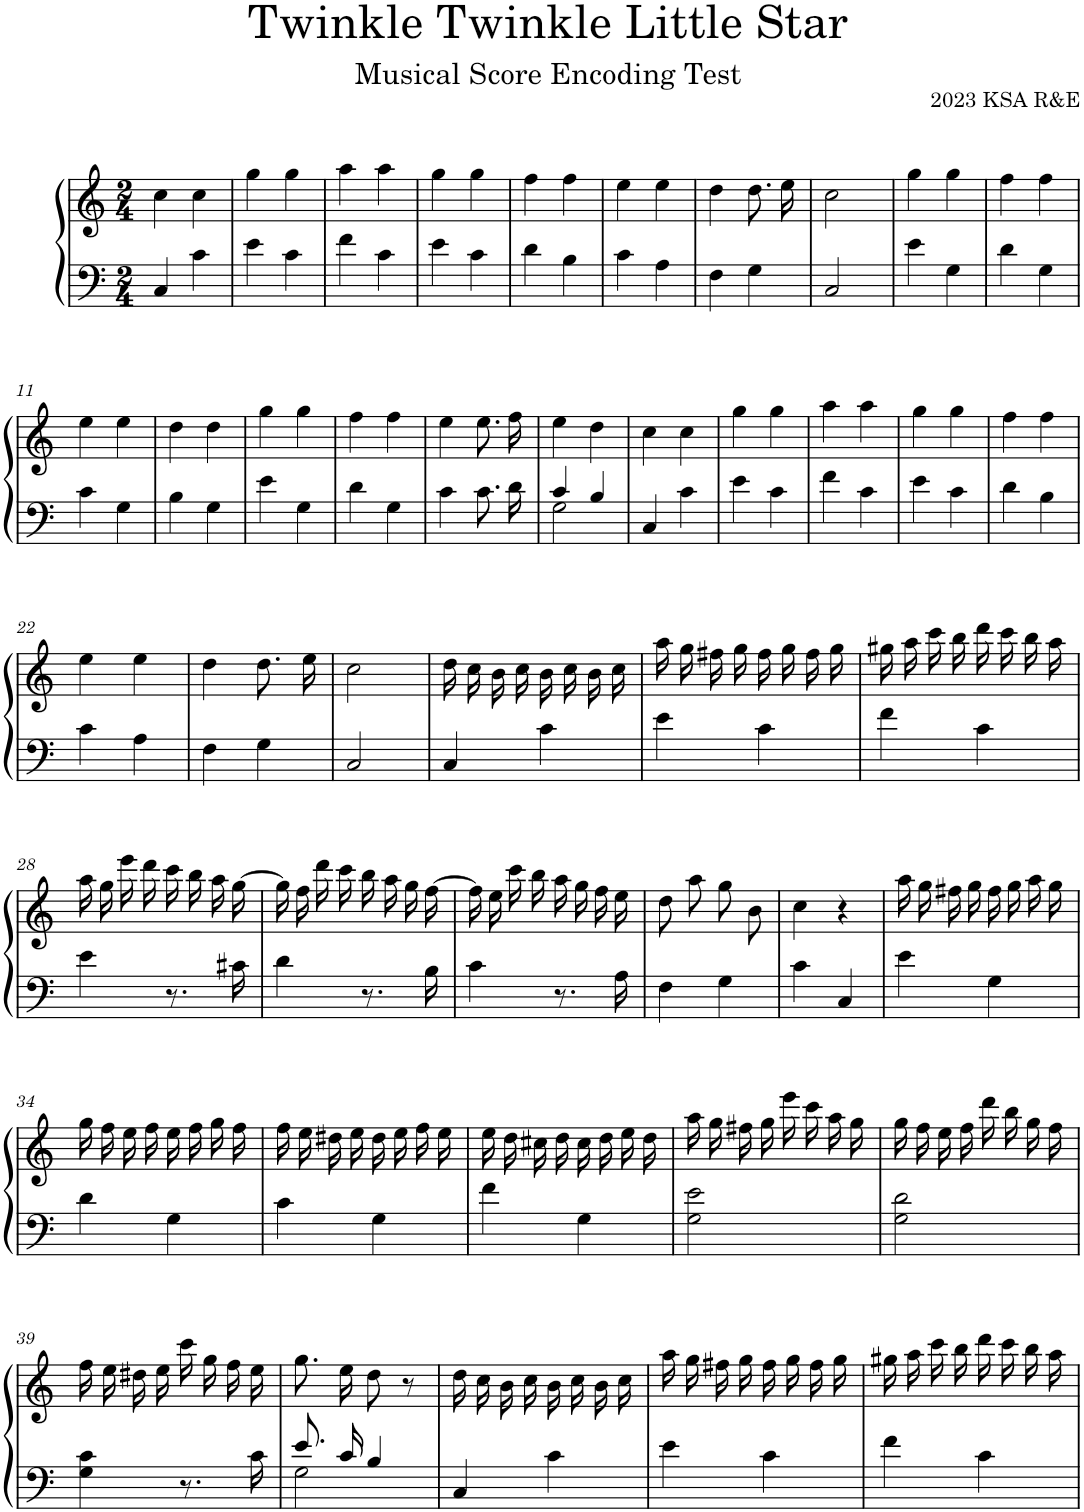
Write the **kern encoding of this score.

**kern	**kern
*part1	*part1
*staff2	*staff1
*I"피아노	*
*clefF4	*clefG2
*k[]	*k[]
*M2/4	*M2/4
=1	=1
4C/	4cc\
4c\	4cc\
=2	=2
4e\	4gg\
4c\	4gg\
=3	=3
4f\	4aa\
4c\	4aa\
=4	=4
4e\	4gg\
4c\	4gg\
=5	=5
4d\	4ff\
4B\	4ff\
=6	=6
4c\	4ee\
4A\	4ee\
=7	=7
4F\	4dd\
4G\	8.dd\L
.	16ee\Jk
=8	=8
2C/	2cc\
=9	=9
4e\	4gg\
4G\	4gg\
=10	=10
4d\	4ff\
4G\	4ff\
!!LO:LB:g=z
=11	=11
4c\	4ee\
4G\	4ee\
=12	=12
4B\	4dd\
4G\	4dd\
=13	=13
4e\	4gg\
4G\	4gg\
=14	=14
4d\	4ff\
4G\	4ff\
=15	=15
4c\	4ee\
8.c\L	8.ee\L
16d\Jk	16ff\Jk
=16	=16
*^	*
4c/	2G\	4ee\
4B/	.	4dd\
*v	*v	*
=17	=17
4C/	4cc\
4c\	4cc\
=18	=18
4e\	4gg\
4c\	4gg\
=19	=19
4f\	4aa\
4c\	4aa\
=20	=20
4e\	4gg\
4c\	4gg\
=21	=21
4d\	4ff\
4B\	4ff\
!!LO:LB:g=z
=22	=22
4c\	4ee\
4A\	4ee\
=23	=23
4F\	4dd\
4G\	8.dd\L
.	16ee\Jk
=24	=24
2C/	2cc\
=25	=25
4C/	16dd\LL
.	16cc\J
.	16b\L
.	16cc\JJ
4c\	16b\LL
.	16cc\J
.	16b\L
.	16cc\JJ
=26	=26
4e\	16aa\LL
.	16gg\J
.	16ff#X\L
.	16gg\JJ
4c\	16ff#\LL
.	16gg\J
.	16ff#\L
.	16gg\JJ
=27	=27
4f\	16gg#X\LL
.	16aa\J
.	16ccc\L
.	16bb\JJ
4c\	16ddd\LL
.	16ccc\J
.	16bb\L
.	16aa\JJ
!!LO:LB:g=z
=28	=28
4e\	16aa\LL
.	16gg\J
.	16eee\L
.	16ddd\JJ
8.r	16ccc\LL
.	16bb\J
.	16aa\L
16c#X\	[16gg\JJ
=29	=29
4d\	16gg\LL]
.	16ff\J
.	16ddd\L
.	16ccc\JJ
8.r	16bb\LL
.	16aa\J
.	16gg\L
16B\	[16ff\JJ
=30	=30
4c\	16ff\LL]
.	16ee\J
.	16ccc\L
.	16bb\JJ
8.r	16aa\LL
.	16gg\J
.	16ff\L
16A\	16ee\JJ
=31	=31
4F\	8dd\L
.	8aa\J
4G\	8gg\L
.	8b\J
=32	=32
4c\	4cc\
4C/	4r
=33	=33
4e\	16aa\LL
.	16gg\J
.	16ff#X\L
.	16gg\JJ
4G\	16ff#\LL
.	16gg\J
.	16aa\L
.	16gg\JJ
!!LO:LB:g=z
=34	=34
4d\	16gg\LL
.	16ff\J
.	16ee\L
.	16ff\JJ
4G\	16ee\LL
.	16ff\J
.	16gg\L
.	16ff\JJ
=35	=35
4c\	16ff\LL
.	16ee\J
.	16dd#X\L
.	16ee\JJ
4G\	16dd#\LL
.	16ee\J
.	16ff\L
.	16ee\JJ
=36	=36
4f\	16ee\LL
.	16dd\J
.	16cc#X\L
.	16dd\JJ
4G\	16cc#\LL
.	16dd\J
.	16ee\L
.	16dd\JJ
=37	=37
2G\ 2e\	16aa\LL
.	16gg\J
.	16ff#X\L
.	16gg\JJ
.	16eee\LL
.	16ccc\J
.	16aa\L
.	16gg\JJ
=38	=38
2G\ 2d\	16gg\LL
.	16ff\J
.	16ee\L
.	16ff\JJ
.	16ddd\LL
.	16bb\J
.	16gg\L
.	16ff\JJ
!!LO:LB:g=z
=39	=39
4G\ 4c\	16ff\LL
.	16ee\J
.	16dd#X\L
.	16ee\JJ
8.r	16ccc\LL
.	16gg\J
.	16ff\L
16c\	16ee\JJ
=40	=40
*^	*
8.e/L	2G\	8.gg\L
16c/Jk	.	16ee\Jk
4B/	.	8dd\
.	.	8r
*v	*v	*
=41	=41
4C/	16dd\LL
.	16cc\J
.	16b\L
.	16cc\JJ
4c\	16b\LL
.	16cc\J
.	16b\L
.	16cc\JJ
=42	=42
4e\	16aa\LL
.	16gg\J
.	16ff#X\L
.	16gg\JJ
4c\	16ff#\LL
.	16gg\J
.	16ff#\L
.	16gg\JJ
=43	=43
4f\	16gg#X\LL
.	16aa\J
.	16ccc\L
.	16bb\JJ
4c\	16ddd\LL
.	16ccc\J
.	16bb\L
.	16aa\JJ
=	=
*-	*-
